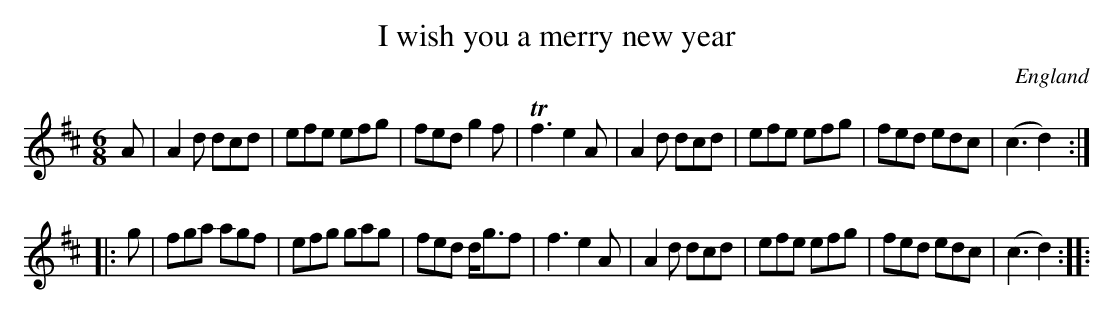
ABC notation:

X:1
T:I wish you a merry new year
L:1/8
M:6/8
O:England
K:D
A | \
A2d dcd | efe efg | fed g2f | Tf3 e2A | \
A2d dcd | efe efg | fed edc | (c3 d2) ::
g | \
fga agf | efg gag | fed d<gf | f3 e2 A | \
A2d dcd | efe efg | fed edc  | (c3 d2) ::
